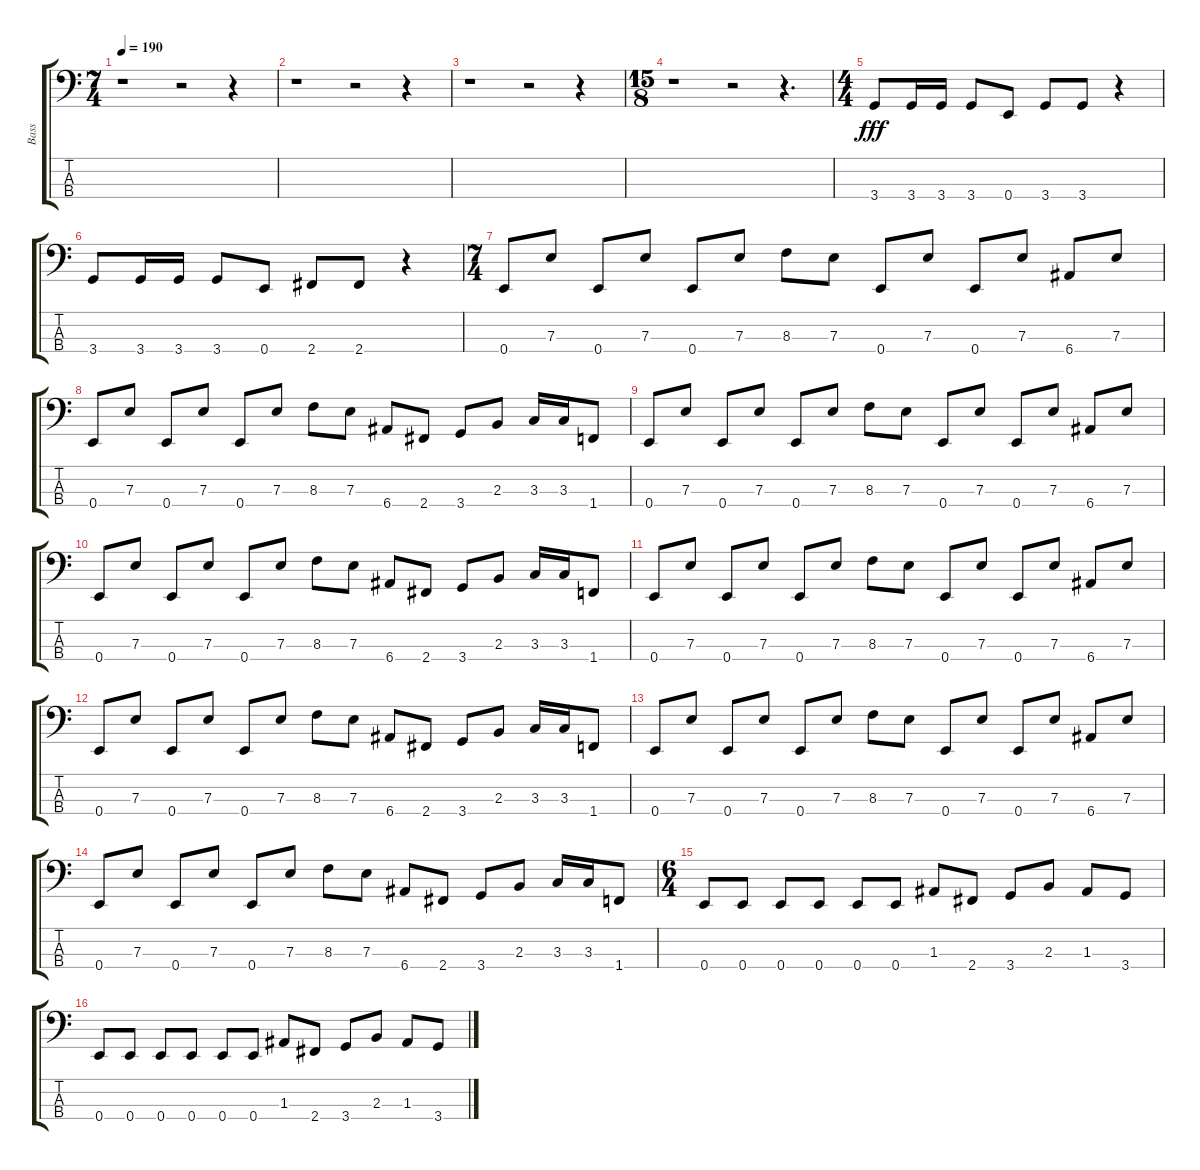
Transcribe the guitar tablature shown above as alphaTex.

\track ("Bass" "Bass") {instrument electricbasspick}
\staff {score tabs}
\tuning (G2 D2 A1 E1) {hide}
\ts (7 4)
\tempo 190
\clef f4
\ks c
r.1{dy fff} r.2 r.4 |
r.1 r.2 r.4 |
r.1 r.2 r.4 |
\ts (15 8)
r.1 r.2 r.4{d} |
\ts (4 4)
3.4.8 3.4.16 3.4.16 3.4.8 0.4.8 3.4.8 3.4.8 r.4 |
3.4.8 3.4.16 3.4.16 3.4.8 0.4.8 2.4.8 2.4.8 r.4 |
\ts (7 4)
0.4.8 7.3.8 0.4.8 7.3.8 0.4.8 7.3.8 8.3.8 7.3.8 0.4.8 7.3.8 0.4.8 7.3.8 6.4.8 7.3.8 |
0.4.8 7.3.8 0.4.8 7.3.8 0.4.8 7.3.8 8.3.8 7.3.8 6.4.8 2.4.8 3.4.8 2.3.8 3.3.16 3.3.16 1.4.8 |
0.4.8 7.3.8 0.4.8 7.3.8 0.4.8 7.3.8 8.3.8 7.3.8 0.4.8 7.3.8 0.4.8 7.3.8 6.4.8 7.3.8 |
0.4.8 7.3.8 0.4.8 7.3.8 0.4.8 7.3.8 8.3.8 7.3.8 6.4.8 2.4.8 3.4.8 2.3.8 3.3.16 3.3.16 1.4.8 |
0.4.8 7.3.8 0.4.8 7.3.8 0.4.8 7.3.8 8.3.8 7.3.8 0.4.8 7.3.8 0.4.8 7.3.8 6.4.8 7.3.8 |
0.4.8 7.3.8 0.4.8 7.3.8 0.4.8 7.3.8 8.3.8 7.3.8 6.4.8 2.4.8 3.4.8 2.3.8 3.3.16 3.3.16 1.4.8 |
0.4.8 7.3.8 0.4.8 7.3.8 0.4.8 7.3.8 8.3.8 7.3.8 0.4.8 7.3.8 0.4.8 7.3.8 6.4.8 7.3.8 |
0.4.8 7.3.8 0.4.8 7.3.8 0.4.8 7.3.8 8.3.8 7.3.8 6.4.8 2.4.8 3.4.8 2.3.8 3.3.16 3.3.16 1.4.8 |
\ts (6 4)
0.4.8 0.4.8 0.4.8 0.4.8 0.4.8 0.4.8 1.3.8 2.4.8 3.4.8 2.3.8 1.3.8 3.4.8 |
0.4.8 0.4.8 0.4.8 0.4.8 0.4.8 0.4.8 1.3.8 2.4.8 3.4.8 2.3.8 1.3.8 3.4.8
